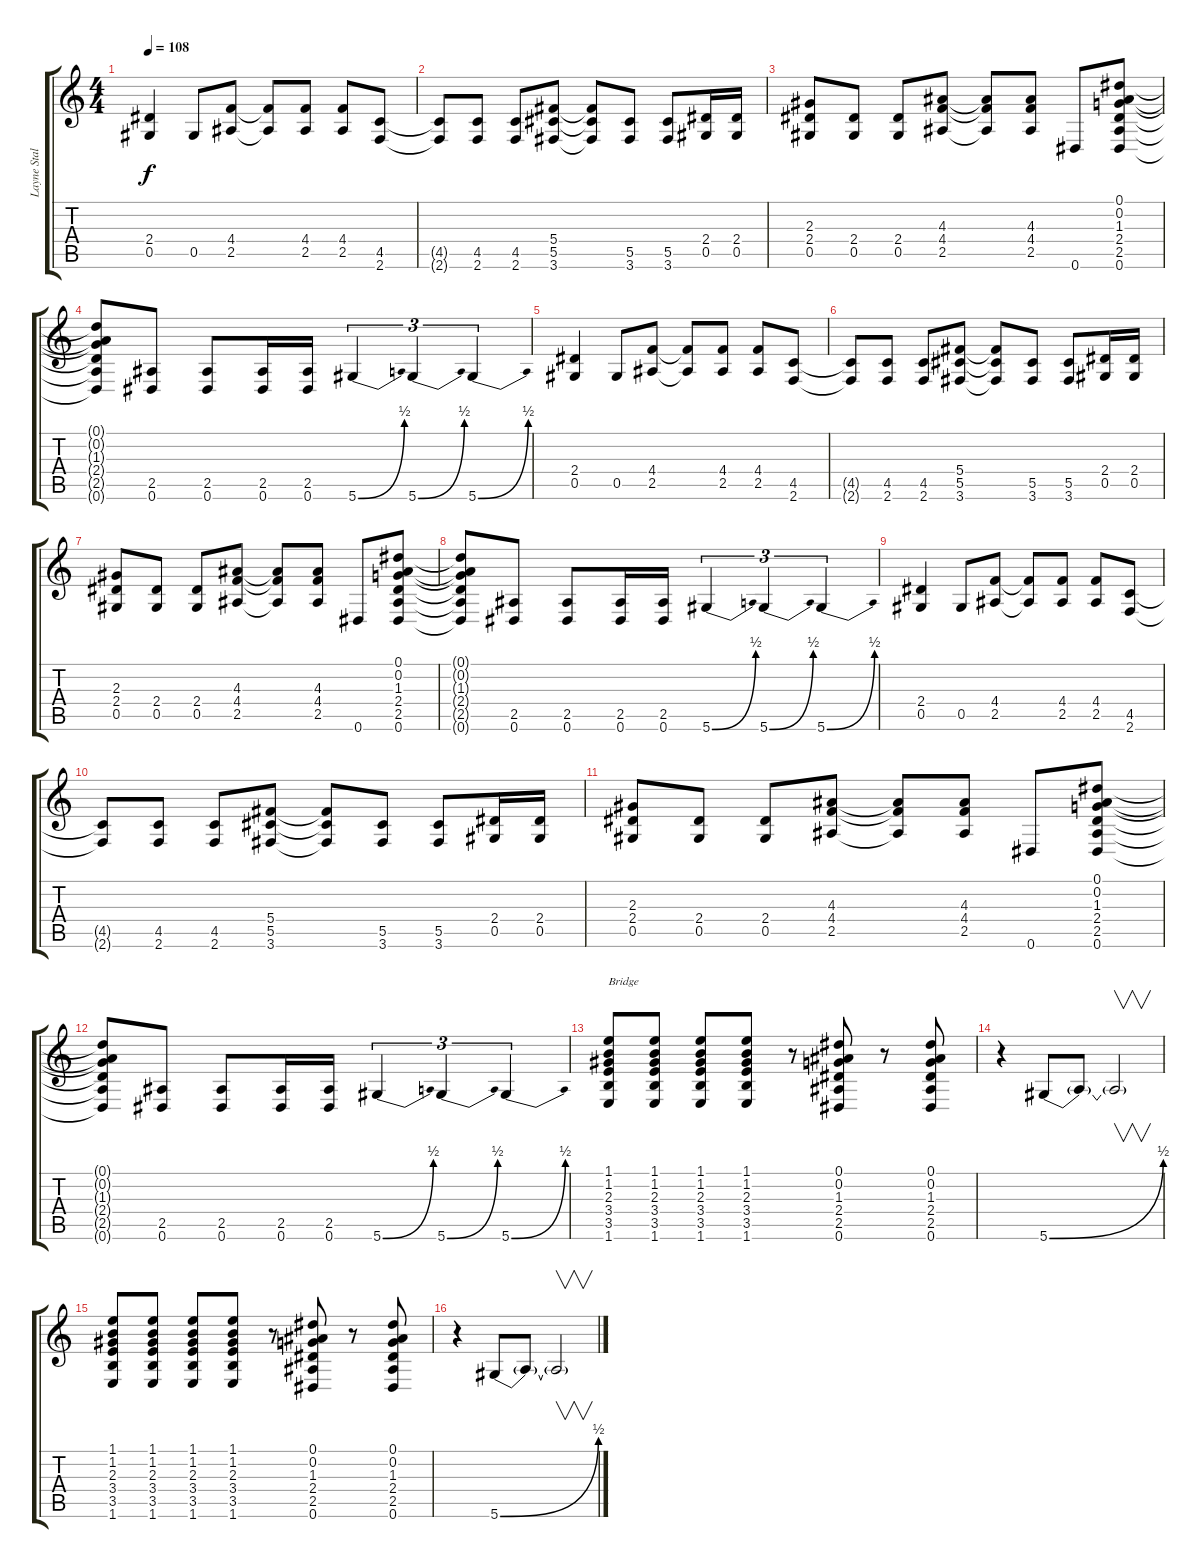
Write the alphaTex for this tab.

\track ("Layne Staley" "Layne Stal") {instrument acousticguitarsteel}
\staff {score tabs}
\tuning (Eb4 Bb3 Gb3 Db3 Ab2 Eb2) {hide}
\ts (4 4)
\tempo 108
\clef g2
\ks c
(2.4 0.5).4{dy f} 0.5.8 (4.4 2.5).8 (4.4{t} 2.5{t}).8 (4.4 2.5).8 (4.4 2.5).8 (4.5 2.6).8 |
(4.5{t} 2.6{t}).8 (4.5 2.6).8 (4.5 2.6).8 (5.4 5.5 3.6).8 (5.4{t} 5.5{t} 3.6{t}).8 (5.5 3.6).8 (5.5 3.6).8 (2.4 0.5).16 (2.4 0.5).16 |
(2.3 2.4 0.5).8 (2.4 0.5).8 (2.4 0.5).8 (4.3 4.4 2.5).8 (4.3{t} 4.4{t} 2.5{t}).8 (4.3 4.4 2.5).8 0.6.8 (0.1 0.2 1.3 2.4 2.5 0.6).8 |
(0.1{t} 0.2{t} 1.3{t} 2.4{t} 2.5{t} 0.6{t}).8 (2.5 0.6).8 (2.5 0.6).8 (2.5 0.6).16 (2.5 0.6).16 5.6{be (bend 0 0 60 2)}.4{tu (3 2)} 5.6{be (bend 0 0 60 2)}.4{tu (3 2)} 5.6{be (bend 0 0 60 2)}.4{tu (3 2)} |
(2.4 0.5).4 0.5.8 (4.4 2.5).8 (4.4{t} 2.5{t}).8 (4.4 2.5).8 (4.4 2.5).8 (4.5 2.6).8 |
(4.5{t} 2.6{t}).8 (4.5 2.6).8 (4.5 2.6).8 (5.4 5.5 3.6).8 (5.4{t} 5.5{t} 3.6{t}).8 (5.5 3.6).8 (5.5 3.6).8 (2.4 0.5).16 (2.4 0.5).16 |
(2.3 2.4 0.5).8 (2.4 0.5).8 (2.4 0.5).8 (4.3 4.4 2.5).8 (4.3{t} 4.4{t} 2.5{t}).8 (4.3 4.4 2.5).8 0.6.8 (0.1 0.2 1.3 2.4 2.5 0.6).8 |
(0.1{t} 0.2{t} 1.3{t} 2.4{t} 2.5{t} 0.6{t}).8 (2.5 0.6).8 (2.5 0.6).8 (2.5 0.6).16 (2.5 0.6).16 5.6{be (bend 0 0 60 2)}.4{tu (3 2)} 5.6{be (bend 0 0 60 2)}.4{tu (3 2)} 5.6{be (bend 0 0 60 2)}.4{tu (3 2)} |
(2.4 0.5).4 0.5.8 (4.4 2.5).8 (4.4{t} 2.5{t}).8 (4.4 2.5).8 (4.4 2.5).8 (4.5 2.6).8 |
(4.5{t} 2.6{t}).8 (4.5 2.6).8 (4.5 2.6).8 (5.4 5.5 3.6).8 (5.4{t} 5.5{t} 3.6{t}).8 (5.5 3.6).8 (5.5 3.6).8 (2.4 0.5).16 (2.4 0.5).16 |
(2.3 2.4 0.5).8 (2.4 0.5).8 (2.4 0.5).8 (4.3 4.4 2.5).8 (4.3{t} 4.4{t} 2.5{t}).8 (4.3 4.4 2.5).8 0.6.8 (0.1 0.2 1.3 2.4 2.5 0.6).8 |
(0.1{t} 0.2{t} 1.3{t} 2.4{t} 2.5{t} 0.6{t}).8 (2.5 0.6).8 (2.5 0.6).8 (2.5 0.6).16 (2.5 0.6).16 5.6{be (bend 0 0 60 2)}.4{tu (3 2)} 5.6{be (bend 0 0 60 2)}.4{tu (3 2)} 5.6{be (bend 0 0 60 2)}.4{tu (3 2)} |
(1.1 1.2 2.3 3.4 3.5 1.6).8{txt "Bridge"} (1.1 1.2 2.3 3.4 3.5 1.6).8 (1.1 1.2 2.3 3.4 3.5 1.6).8 (1.1 1.2 2.3 3.4 3.5 1.6).8 r.8 (0.1 0.2 1.3 2.4 2.5 0.6).8 r.8 (0.1 0.2 1.3 2.4 2.5 0.6).8 |
r.4 5.6{be (bend 0 0 60 2)}.8 5.6{t}.8 5.6{t}.2{v} |
(1.1 1.2 2.3 3.4 3.5 1.6).8 (1.1 1.2 2.3 3.4 3.5 1.6).8 (1.1 1.2 2.3 3.4 3.5 1.6).8 (1.1 1.2 2.3 3.4 3.5 1.6).8 r.8 (0.1 0.2 1.3 2.4 2.5 0.6).8 r.8 (0.1 0.2 1.3 2.4 2.5 0.6).8 |
r.4 5.6{be (bend 0 0 60 2)}.8 5.6{t}.8 5.6{t}.2{v}
